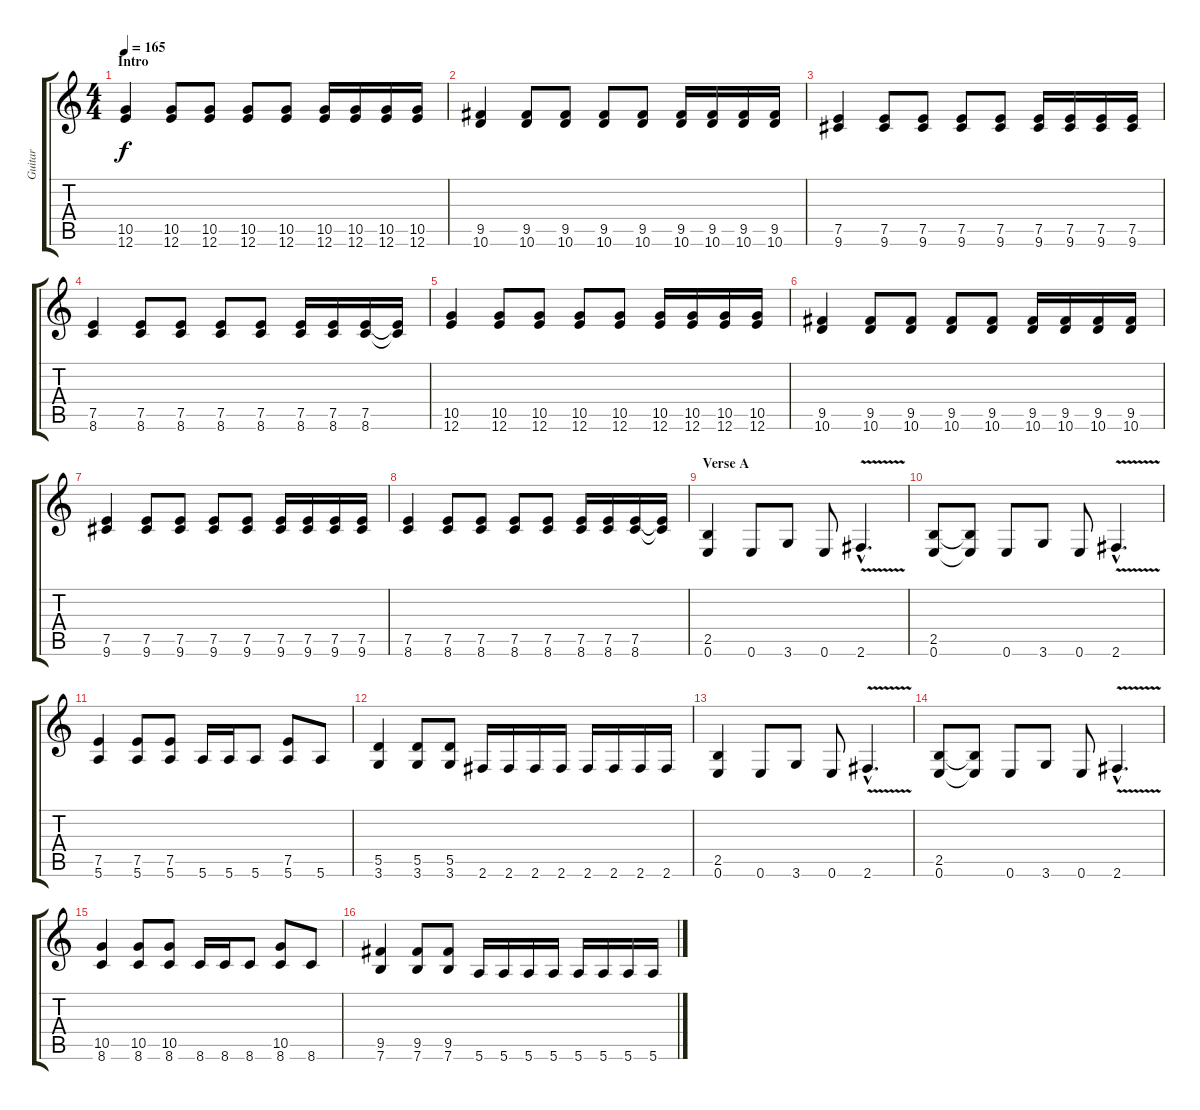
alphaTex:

\track ("Guitar" "Guitar") {instrument distortionguitar}
\staff {score tabs}
\tuning (E4 B3 G3 D3 A2 E2) {hide}
\ts (4 4)
\section ("" "Intro")
\tempo 165
\clef g2
\ks c
(10.5 12.6).4{dy f instrument distortionguitar} (10.5 12.6).8 (10.5 12.6).8 (10.5 12.6).8 (10.5 12.6).8 (10.5 12.6).16 (10.5 12.6).16 (10.5 12.6).16 (10.5 12.6).16 |
(9.5 10.6).4 (9.5 10.6).8 (9.5 10.6).8 (9.5 10.6).8 (9.5 10.6).8 (9.5 10.6).16 (9.5 10.6).16 (9.5 10.6).16 (9.5 10.6).16 |
(7.5 9.6).4 (7.5 9.6).8 (7.5 9.6).8 (7.5 9.6).8 (7.5 9.6).8 (7.5 9.6).16 (7.5 9.6).16 (7.5 9.6).16 (7.5 9.6).16 |
(7.5 8.6).4 (7.5 8.6).8 (7.5 8.6).8 (7.5 8.6).8 (7.5 8.6).8 (7.5 8.6).16 (7.5 8.6).16 (7.5 8.6).16 (7.5{t} 8.6{t}).16 |
(10.5 12.6).4 (10.5 12.6).8 (10.5 12.6).8 (10.5 12.6).8 (10.5 12.6).8 (10.5 12.6).16 (10.5 12.6).16 (10.5 12.6).16 (10.5 12.6).16 |
(9.5 10.6).4 (9.5 10.6).8 (9.5 10.6).8 (9.5 10.6).8 (9.5 10.6).8 (9.5 10.6).16 (9.5 10.6).16 (9.5 10.6).16 (9.5 10.6).16 |
(7.5 9.6).4 (7.5 9.6).8 (7.5 9.6).8 (7.5 9.6).8 (7.5 9.6).8 (7.5 9.6).16 (7.5 9.6).16 (7.5 9.6).16 (7.5 9.6).16 |
(7.5 8.6).4 (7.5 8.6).8 (7.5 8.6).8 (7.5 8.6).8 (7.5 8.6).8 (7.5 8.6).16 (7.5 8.6).16 (7.5 8.6).16 (7.5{t} 8.6{t}).16 |
\section ("" "Verse A")
(2.5 0.6).4 0.6.8 3.6.8 0.6.8 2.6{v hac}.4{d} |
(2.5 0.6).8 (2.5{t} 0.6{t}).8 0.6.8 3.6.8 0.6.8 2.6{v hac}.4{d} |
(7.5 5.6).4 (7.5 5.6).8 (7.5 5.6).8 5.6.16 5.6.16 5.6.8 (7.5 5.6).8 5.6.8 |
(5.5 3.6).4 (5.5 3.6).8 (5.5 3.6).8 2.6.16 2.6.16 2.6.16 2.6.16 2.6.16 2.6.16 2.6.16 2.6.16 |
(2.5 0.6).4 0.6.8 3.6.8 0.6.8 2.6{v hac}.4{d} |
(2.5 0.6).8 (2.5{t} 0.6{t}).8 0.6.8 3.6.8 0.6.8 2.6{v hac}.4{d} |
(10.5 8.6).4 (10.5 8.6).8 (10.5 8.6).8 8.6.16 8.6.16 8.6.8 (10.5 8.6).8 8.6.8 |
(9.5 7.6).4 (9.5 7.6).8 (9.5 7.6).8 5.6.16 5.6.16 5.6.16 5.6.16 5.6.16 5.6.16 5.6.16 5.6.16
